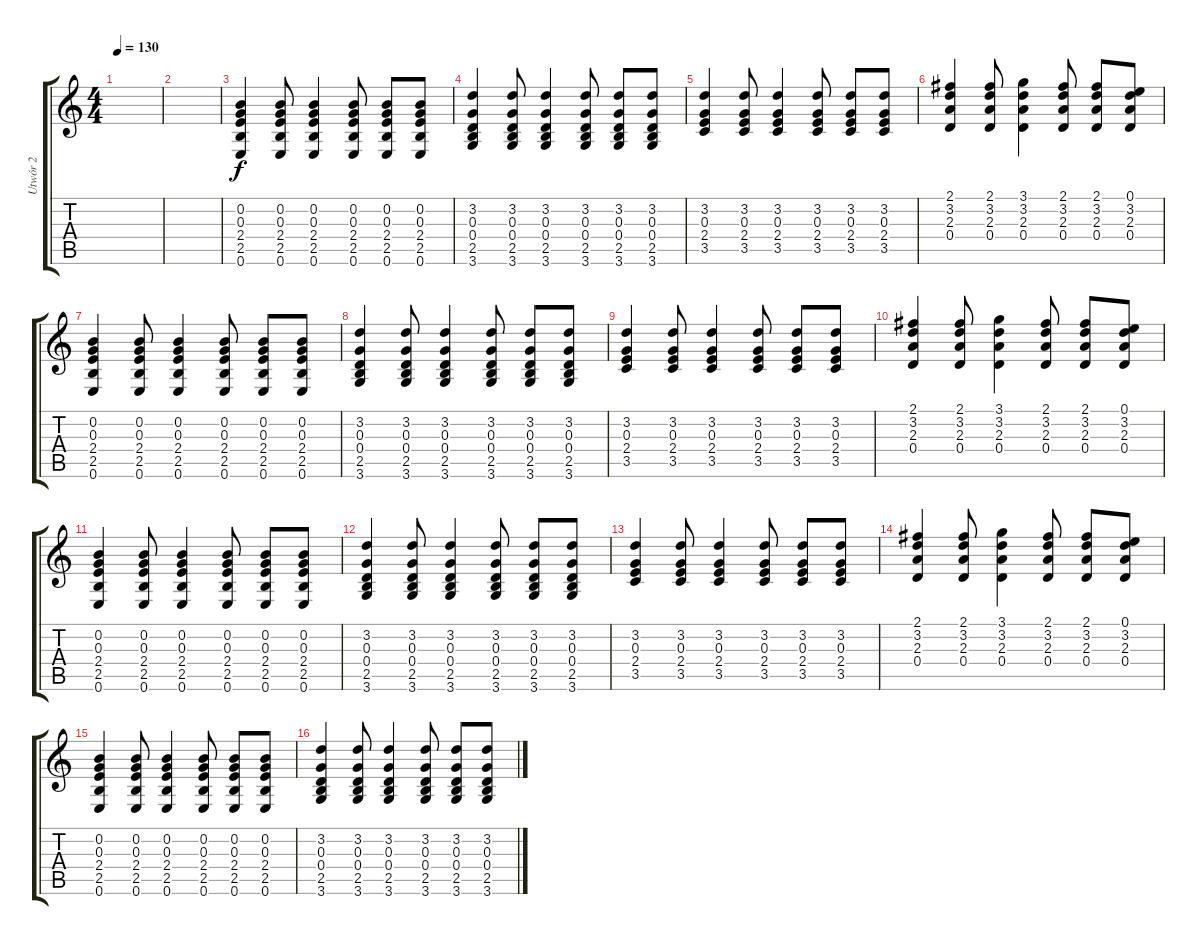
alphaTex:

\track ("Utwór 2" "Utwór 2") {instrument acousticguitarsteel}
\staff {score tabs}
\tuning (E4 B3 G3 D3 A2 E2) {hide}
\ts (4 4)
\tempo 130
\clef g2
\ks c
|
|
(0.2 0.3 2.4 2.5 0.6).4 (0.2 0.3 2.4 2.5 0.6).8 (0.2 0.3 2.4 2.5 0.6).4 (0.2 0.3 2.4 2.5 0.6).8 (0.2 0.3 2.4 2.5 0.6).8 (0.2 0.3 2.4 2.5 0.6).8 |
(3.2 0.3 0.4 2.5 3.6).4 (3.2 0.3 0.4 2.5 3.6).8 (3.2 0.3 0.4 2.5 3.6).4 (3.2 0.3 0.4 2.5 3.6).8 (3.2 0.3 0.4 2.5 3.6).8 (3.2 0.3 0.4 2.5 3.6).8 |
(3.2 0.3 2.4 3.5).4 (3.2 0.3 2.4 3.5).8 (3.2 0.3 2.4 3.5).4 (3.2 0.3 2.4 3.5).8 (3.2 0.3 2.4 3.5).8 (3.2 0.3 2.4 3.5).8 |
(2.1 3.2 2.3 0.4).4 (2.1 3.2 2.3 0.4).8 (3.1 3.2 2.3 0.4).4 (2.1 3.2 2.3 0.4).8 (2.1 3.2 2.3 0.4).8 (0.1 3.2 2.3 0.4).8 |
(0.2 0.3 2.4 2.5 0.6).4 (0.2 0.3 2.4 2.5 0.6).8 (0.2 0.3 2.4 2.5 0.6).4 (0.2 0.3 2.4 2.5 0.6).8 (0.2 0.3 2.4 2.5 0.6).8 (0.2 0.3 2.4 2.5 0.6).8 |
(3.2 0.3 0.4 2.5 3.6).4 (3.2 0.3 0.4 2.5 3.6).8 (3.2 0.3 0.4 2.5 3.6).4 (3.2 0.3 0.4 2.5 3.6).8 (3.2 0.3 0.4 2.5 3.6).8 (3.2 0.3 0.4 2.5 3.6).8 |
(3.2 0.3 2.4 3.5).4 (3.2 0.3 2.4 3.5).8 (3.2 0.3 2.4 3.5).4 (3.2 0.3 2.4 3.5).8 (3.2 0.3 2.4 3.5).8 (3.2 0.3 2.4 3.5).8 |
(2.1 3.2 2.3 0.4).4 (2.1 3.2 2.3 0.4).8 (3.1 3.2 2.3 0.4).4 (2.1 3.2 2.3 0.4).8 (2.1 3.2 2.3 0.4).8 (0.1 3.2 2.3 0.4).8 |
(0.2 0.3 2.4 2.5 0.6).4 (0.2 0.3 2.4 2.5 0.6).8 (0.2 0.3 2.4 2.5 0.6).4 (0.2 0.3 2.4 2.5 0.6).8 (0.2 0.3 2.4 2.5 0.6).8 (0.2 0.3 2.4 2.5 0.6).8 |
(3.2 0.3 0.4 2.5 3.6).4 (3.2 0.3 0.4 2.5 3.6).8 (3.2 0.3 0.4 2.5 3.6).4 (3.2 0.3 0.4 2.5 3.6).8 (3.2 0.3 0.4 2.5 3.6).8 (3.2 0.3 0.4 2.5 3.6).8 |
(3.2 0.3 2.4 3.5).4 (3.2 0.3 2.4 3.5).8 (3.2 0.3 2.4 3.5).4 (3.2 0.3 2.4 3.5).8 (3.2 0.3 2.4 3.5).8 (3.2 0.3 2.4 3.5).8 |
(2.1 3.2 2.3 0.4).4 (2.1 3.2 2.3 0.4).8 (3.1 3.2 2.3 0.4).4 (2.1 3.2 2.3 0.4).8 (2.1 3.2 2.3 0.4).8 (0.1 3.2 2.3 0.4).8 |
(0.2 0.3 2.4 2.5 0.6).4 (0.2 0.3 2.4 2.5 0.6).8 (0.2 0.3 2.4 2.5 0.6).4 (0.2 0.3 2.4 2.5 0.6).8 (0.2 0.3 2.4 2.5 0.6).8 (0.2 0.3 2.4 2.5 0.6).8 |
(3.2 0.3 0.4 2.5 3.6).4 (3.2 0.3 0.4 2.5 3.6).8 (3.2 0.3 0.4 2.5 3.6).4 (3.2 0.3 0.4 2.5 3.6).8 (3.2 0.3 0.4 2.5 3.6).8 (3.2 0.3 0.4 2.5 3.6).8
